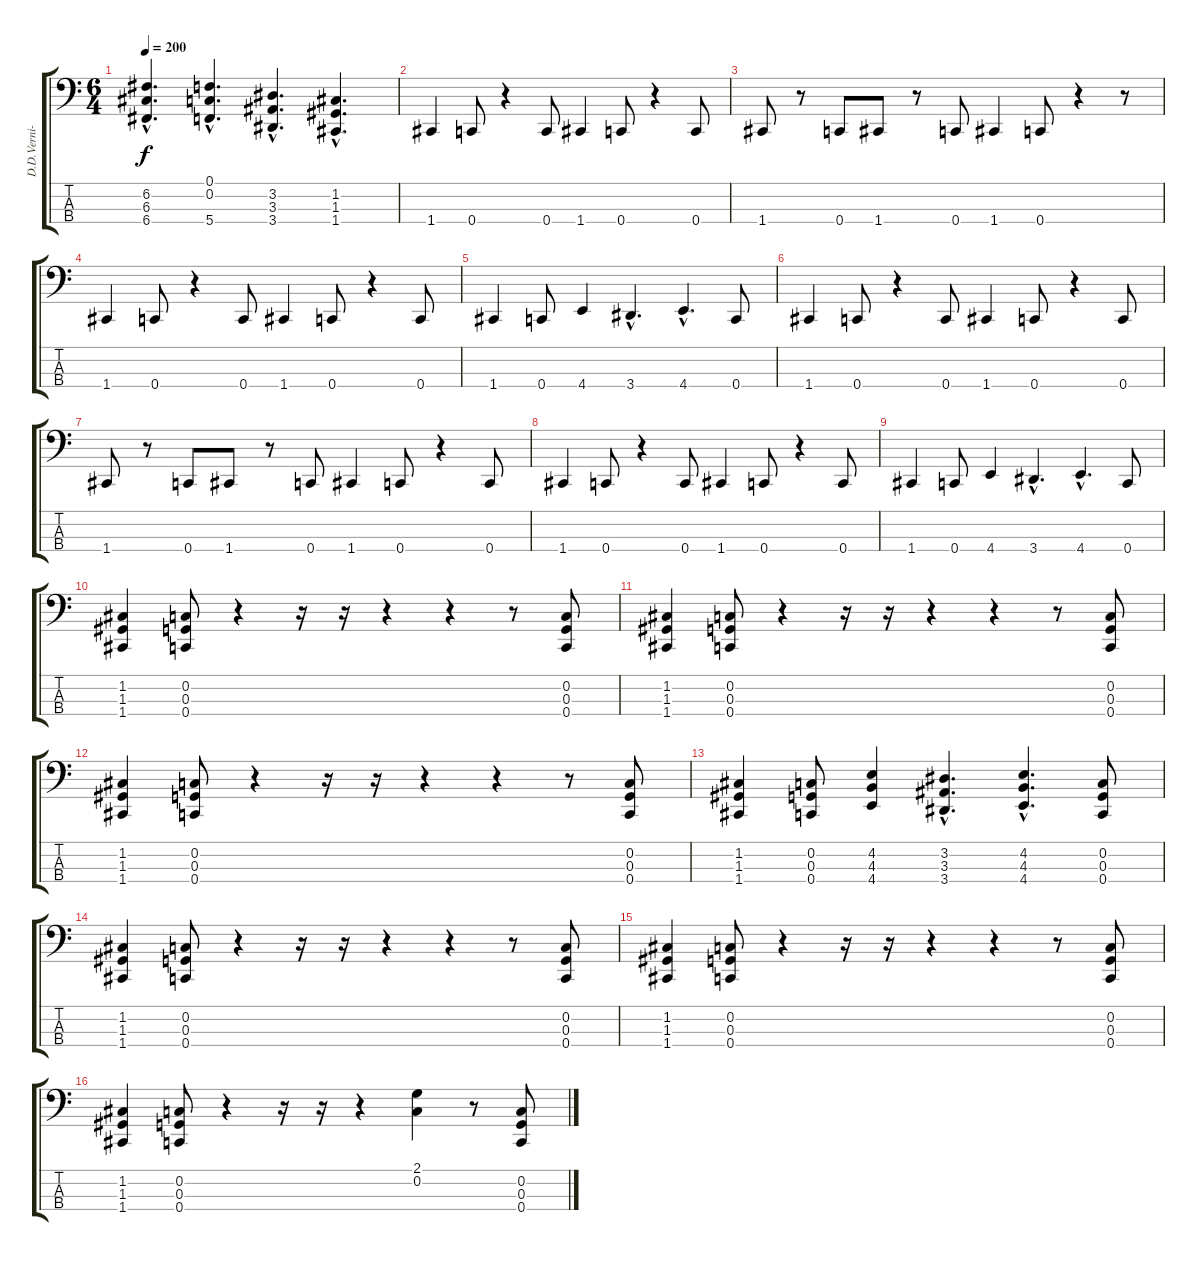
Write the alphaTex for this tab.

\track ("D.D.Verni- bass" "D.D.Verni-") {instrument slapbass1}
\staff {score tabs}
\tuning (F2 C2 G1 C1) {hide}
\ts (6 4)
\tempo 200
\clef f4
\ks c
(6.2{hac} 6.3{hac} 6.4{hac}).4{d dy f} (0.1{hac} 0.2{hac} 5.4{hac}).4{d} (3.2{hac} 3.3{hac} 3.4{hac}).4{d} (1.2{hac} 1.3{hac} 1.4{hac}).4{d} |
1.4.4 0.4.8 r.4 0.4.8 1.4.4 0.4.8 r.4 0.4.8 |
1.4.8 r.8 0.4.8 1.4.8 r.8 0.4.8 1.4.4 0.4.8 r.4 r.8 |
1.4.4 0.4.8 r.4 0.4.8 1.4.4 0.4.8 r.4 0.4.8 |
1.4.4 0.4.8 4.4.4 3.4{hac}.4{d} 4.4{hac}.4{d} 0.4.8 |
1.4.4 0.4.8 r.4 0.4.8 1.4.4 0.4.8 r.4 0.4.8 |
1.4.8 r.8 0.4.8 1.4.8 r.8 0.4.8 1.4.4 0.4.8 r.4 0.4.8 |
1.4.4 0.4.8 r.4 0.4.8 1.4.4 0.4.8 r.4 0.4.8 |
1.4.4 0.4.8 4.4.4 3.4{hac}.4{d} 4.4{hac}.4{d} 0.4.8 |
(1.2 1.3 1.4).4 (0.2 0.3 0.4).8 r.4 r.16 r.16 r.4 r.4 r.8 (0.2 0.3 0.4).8 |
(1.2 1.3 1.4).4 (0.2 0.3 0.4).8 r.4 r.16 r.16 r.4 r.4 r.8 (0.2 0.3 0.4).8 |
(1.2 1.3 1.4).4 (0.2 0.3 0.4).8 r.4 r.16 r.16 r.4 r.4 r.8 (0.2 0.3 0.4).8 |
(1.2 1.3 1.4).4 (0.2 0.3 0.4).8 (4.2 4.3 4.4).4 (3.2{hac} 3.3{hac} 3.4{hac}).4{d} (4.2{hac} 4.3{hac} 4.4{hac}).4{d} (0.2 0.3 0.4).8 |
(1.2 1.3 1.4).4 (0.2 0.3 0.4).8 r.4 r.16 r.16 r.4 r.4 r.8 (0.2 0.3 0.4).8 |
(1.2 1.3 1.4).4 (0.2 0.3 0.4).8 r.4 r.16 r.16 r.4 r.4 r.8 (0.2 0.3 0.4).8 |
(1.2 1.3 1.4).4 (0.2 0.3 0.4).8 r.4 r.16 r.16 r.4 (2.1 0.2).4 r.8 (0.2 0.3 0.4).8
